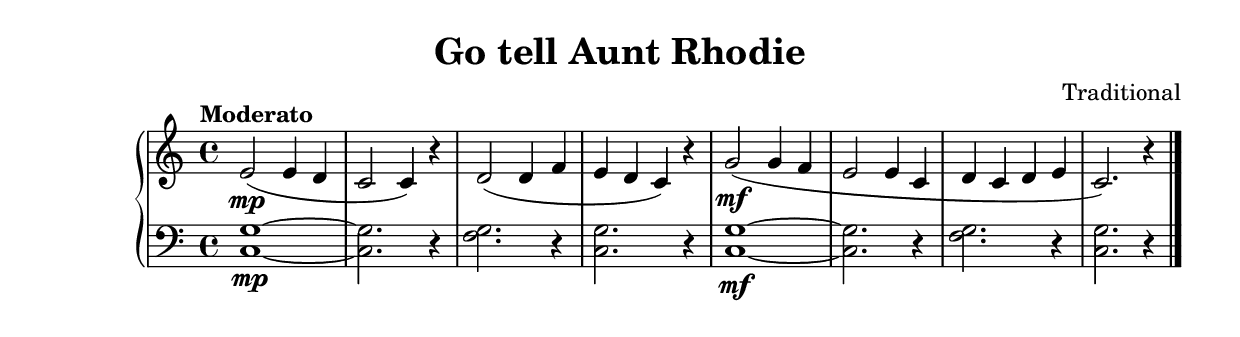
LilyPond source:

\version "2.16.0"

 \header {
  title = "Go tell Aunt Rhodie"
  composer = "Traditional"
}

\score {

 \new PianoStaff
 <<
 \new Staff = "up" {
   \clef treble
   \key c \major
   \time 4/4
   \tempo "Moderato" 4 = 91
   \set Score.tempoHideNote = ##t
   \relative c' { 
     e2(\mp e4 d4 c2 c4) r4 d2( d4 f4 e4 d4 c4) r4
     g'2(\mf g4 f4 e2 e4 c4 d4 c4 d4 e4 c2.) r4 
   }
   \bar "|."
 }

 \new Staff = "down" {
   \clef bass
   \key c \major
   \time 4/4
   \relative c' { 
     <g c,>1~\mp <g c,>2. r4 <g f>2. r4 <g c,>2. r4
     <g c,>1~\mf <g c,>2. r4 <g f>2. r4 <g c,>2. r4
   }
   \bar "|." \bar "|."
 }
>>

 \layout { }

 \midi { }

}
